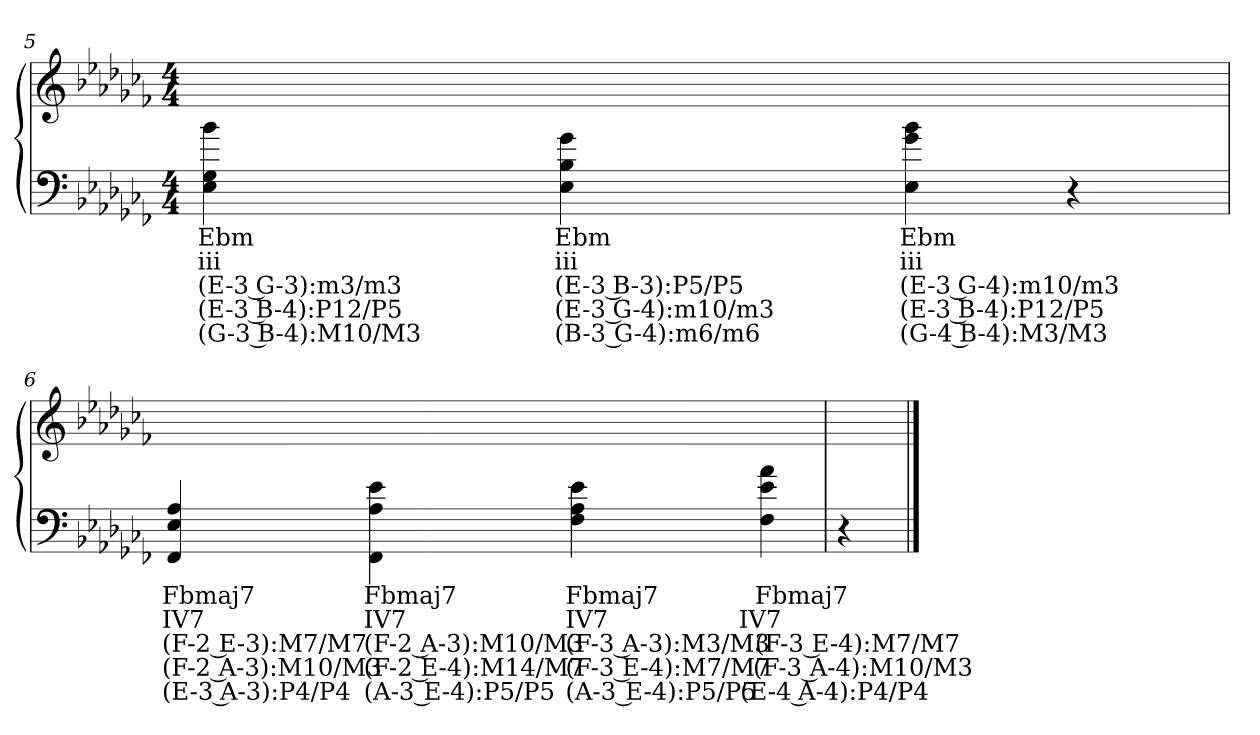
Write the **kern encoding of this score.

**kern	**text	**text	**text	**text	**text	**kern
*part2	*part2	*part2	*part2	*part2	*part2	*part1
*staff2	*staff2	*staff2	*staff2	*staff2	*staff2	*staff1
*clefF4	*	*	*	*	*	*clefG2
*k[b-e-a-d-g-c-f-]	*	*	*	*	*	*k[b-e-a-d-g-c-f-]
*C-:	*	*	*	*	*	*C-:
*M4/4	*	*	*	*	*	*M4/4
=5	=5	=5	=5	=5	=5	=5
4E- 4G- 4b-	Ebm	iii	(E-3 G-3):m3/m3	(E-3 B-4):P12/P5	(G-3 B-4):M10/M3	1ryy
4E- 4B- 4g-	Ebm	iii	(E-3 B-3):P5/P5	(E-3 G-4):m10/m3	(B-3 G-4):m6/m6	.
4E- 4g- 4b-	Ebm	iii	(E-3 G-4):m10/m3	(E-3 B-4):P12/P5	(G-4 B-4):M3/M3	.
4r	.	.	.	.	.	.
=6	=6	=6	=6	=6	=6	=6
4FF- 4E- 4A-	Fbmaj7	IV7	(F-2 E-3):M7/M7	(F-2 A-3):M10/M3	(E-3 A-3):P4/P4	1ryy
4FF- 4A- 4e-	Fbmaj7	IV7	(F-2 A-3):M10/M3	(F-2 E-4):M14/M7	(A-3 E-4):P5/P5	.
4F- 4A- 4e-	Fbmaj7	IV7	(F-3 A-3):M3/M3	(F-3 E-4):M7/M7	(A-3 E-4):P5/P5	.
4F- 4e- 4a-	Fbmaj7	IV7	(F-3 E-4):M7/M7	(F-3 A-4):M10/M3	(E-4 A-4):P4/P4	.
=7	=7	=7	=7	=7	=7	=7
4r	.	.	.	.	.	4ryy
==	==	==	==	==	==	==
*-	*-	*-	*-	*-	*-	*-
